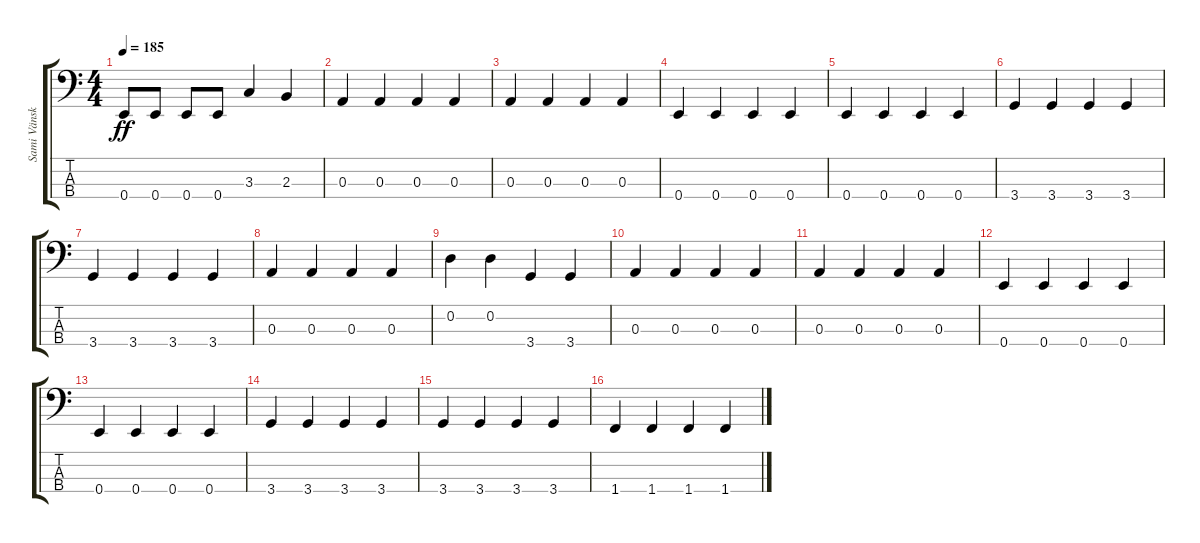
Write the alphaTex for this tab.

\track ("Sami Vänskä" "Sami Vänsk") {instrument electricbassfinger}
\staff {score tabs}
\tuning (G2 D2 A1 E1) {hide}
\ts (4 4)
\tempo 185
\clef f4
\ks c
0.4.8{dy ff} 0.4.8 0.4.8 0.4.8 3.3.4 2.3.4 |
0.3.4 0.3.4 0.3.4 0.3.4 |
0.3.4 0.3.4 0.3.4 0.3.4 |
0.4.4 0.4.4 0.4.4 0.4.4 |
0.4.4 0.4.4 0.4.4 0.4.4 |
3.4.4 3.4.4 3.4.4 3.4.4 |
3.4.4 3.4.4 3.4.4 3.4.4 |
0.3.4 0.3.4 0.3.4 0.3.4 |
0.2.4 0.2.4 3.4.4 3.4.4 |
0.3.4 0.3.4 0.3.4 0.3.4 |
0.3.4 0.3.4 0.3.4 0.3.4 |
0.4.4 0.4.4 0.4.4 0.4.4 |
0.4.4 0.4.4 0.4.4 0.4.4 |
3.4.4 3.4.4 3.4.4 3.4.4 |
3.4.4 3.4.4 3.4.4 3.4.4 |
1.4.4 1.4.4 1.4.4 1.4.4
